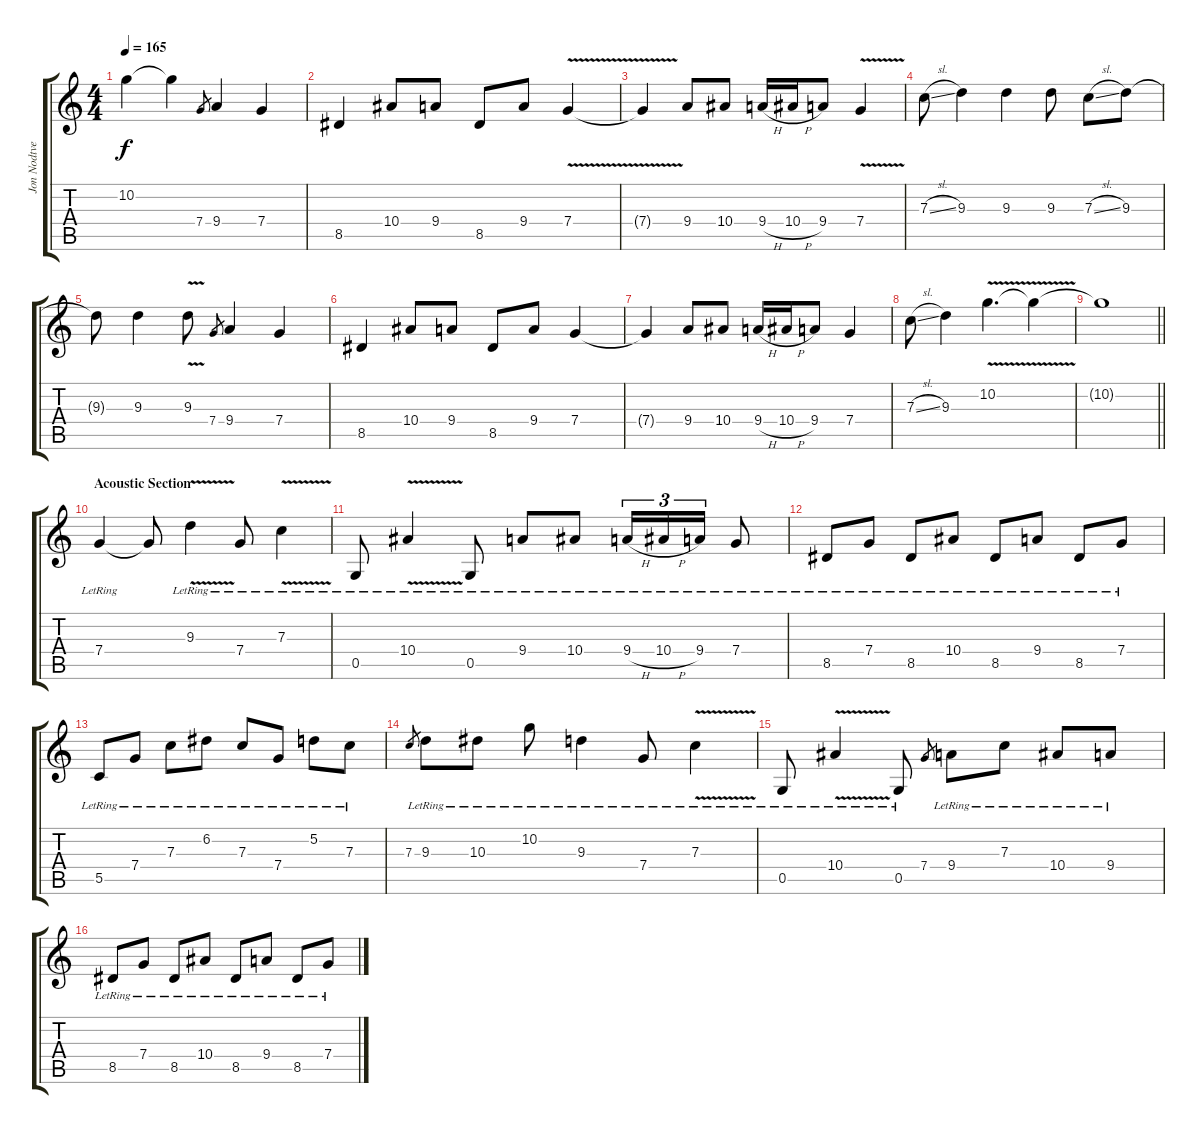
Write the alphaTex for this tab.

\track ("Jon Nodtveidt " "Jon Nodtve") {instrument distortionguitar}
\staff {score tabs}
\tuning (D4 A3 F3 C3 G2 D2) {hide}
\ts (4 4)
\tempo 165
\clef g2
\ks c
10.2{t}.4{dy f} 10.2{t}.4 7.4.8{gr} 9.4.4 7.4.4 |
8.5.4 10.4.8 9.4.8 8.5.8 9.4.8 7.4{v}.4 |
7.4{t}.4 9.4.8 10.4.8 9.4{h}.16 10.4{h}.16 9.4.8 7.4{v}.4 |
7.3{sl}.8 9.3.4 9.3.4 9.3.8 7.3{sl}.8 9.3.8 |
9.3{t}.8 9.3.4 9.3{v}.8 7.4.8{gr} 9.4.4 7.4.4 |
8.5.4 10.4.8 9.4.8 8.5.8 9.4.8 7.4.4 |
7.4{t}.4 9.4.8 10.4.8 9.4{h}.16 10.4{h}.16 9.4.8 7.4.4 |
7.3{sl}.8 9.3.4 10.2{v}.4{d} 10.2{t}.4 |
\barLineRight lightlight
10.2{t}.1 |
\section ("" "Acoustic Section")
7.4{lr}.4{instrument acousticguitarsteel} 7.4{t}.8 9.3{v lr}.4 7.4{lr}.8 7.3{v lr}.4 |
0.5{lr}.8 10.4{v lr}.4 0.5{lr}.8 9.4{lr}.8 10.4{lr}.8 9.4{h lr}.16{tu (3 2)} 10.4{h lr}.16{tu (3 2)} 9.4{lr}.16{tu (3 2)} 7.4{lr}.8 |
8.5{lr}.8 7.4{lr}.8 8.5{lr}.8 10.4{lr}.8 8.5{lr}.8 9.4{lr}.8 8.5{lr}.8 7.4{lr}.8 |
5.5{lr}.8 7.4{lr}.8 7.3{lr}.8 6.2{lr}.8 7.3{lr}.8 7.4{lr}.8 5.2{lr}.8 7.3{lr}.8 |
7.3.8{gr} 9.3{lr}.8 10.3{lr}.8 10.2{lr}.8 9.3{lr}.4 7.4{lr}.8 7.3{v lr}.4 |
0.5{lr}.8 10.4{v lr}.4 0.5{lr}.8 7.4.8{gr} 9.4{lr}.8 7.3{lr}.8 10.4{lr}.8 9.4{lr}.8 |
8.5{lr}.8 7.4{lr}.8 8.5{lr}.8 10.4{lr}.8 8.5{lr}.8 9.4{lr}.8 8.5{lr}.8 7.4{lr}.8
